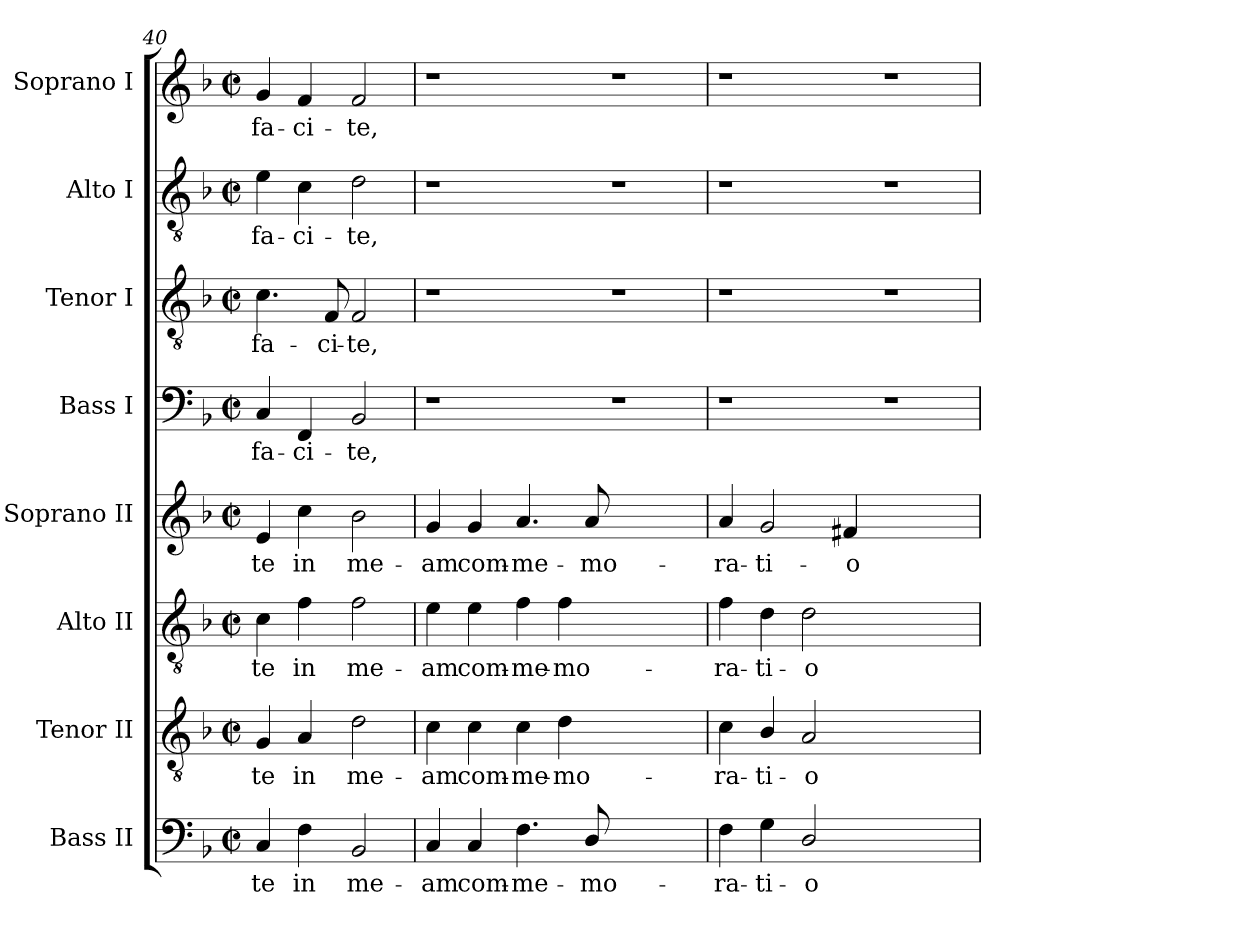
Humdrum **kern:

**kern	**text	**kern	**text	**kern	**text	**kern	**text	**kern	**text	**kern	**text	**kern	**text	**kern	**text
*part8	*part8	*part7	*part7	*part6	*part6	*part5	*part5	*part4	*part4	*part3	*part3	*part2	*part2	*part1	*part1
*staff8	*staff8	*staff7	*staff7	*staff6	*staff6	*staff5	*staff5	*staff4	*staff4	*staff3	*staff3	*staff2	*staff2	*staff1	*staff1
*I"Bass II	*	*I"Tenor II	*	*I"Alto II	*	*I"Soprano II	*	*I"Bass I	*	*I"Tenor I	*	*I"Alto I	*	*I"Soprano I	*
*I'B. II	*	*I'T. II	*	*I'A. II	*	*I'S. II	*	*I'B. I	*	*I'T. I	*	*I'A. I	*	*I'S. I	*
*clefF4	*	*clefGv2	*	*clefGv2	*	*clefG2	*	*clefF4	*	*clefGv2	*	*clefGv2	*	*clefG2	*
*	*	*ITrd7c12	*	*	*	*	*	*	*	*ITrd7c12	*	*	*	*	*
*k[b-]	*	*k[b-]	*	*k[b-]	*	*k[b-]	*	*k[b-]	*	*k[b-]	*	*k[b-]	*	*k[b-]	*
*F:	*	*F:	*	*F:	*	*F:	*	*F:	*	*F:	*	*F:	*	*F:	*
*M2/2	*	*M2/2	*	*M2/2	*	*M2/2	*	*M2/2	*	*M2/2	*	*M2/2	*	*M2/2	*
*met(c|)	*	*met(c|)	*	*met(c|)	*	*met(c|)	*	*met(c|)	*	*met(c|)	*	*met(c|)	*	*met(c|)	*
=40	=40	=40	=40	=40	=40	=40	=40	=40	=40	=40	=40	=40	=40	=40	=40
!	!LO:LY:b:color=#000000	!	!	!	!	!	!	!	!	!	!	!	!	!	!
!	!	!	!LO:LY:b:color=#000000	!	!	!	!	!	!	!	!	!	!	!	!
!	!	!	!	!	!LO:LY:b:color=#000000	!	!	!	!	!	!	!	!	!	!
!	!	!	!	!	!	!	!LO:LY:b:color=#000000	!	!	!	!	!	!	!	!
!	!	!	!	!	!	!	!	!	!LO:LY:b:color=#000000	!	!	!	!	!	!
!	!	!	!	!	!	!	!	!	!	!	!LO:LY:b:color=#000000	!	!	!	!
!	!	!	!	!	!	!	!	!	!	!	!	!	!LO:LY:b:color=#000000	!	!
!	!	!	!	!	!	!	!	!	!	!	!	!	!	!	!LO:LY:b:color=#000000
4Ci/	-te	4GGi/	-te	4ci\	-te	4ei/	-te	4Ci/	fa-	4.Ci\	fa-	4ei\	fa-	4gi/	fa-
!	!LO:LY:b:color=#000000	!	!	!	!	!	!	!	!	!	!	!	!	!	!
!	!	!	!LO:LY:b:color=#000000	!	!	!	!	!	!	!	!	!	!	!	!
!	!	!	!	!	!LO:LY:b:color=#000000	!	!	!	!	!	!	!	!	!	!
!	!	!	!	!	!	!	!LO:LY:b:color=#000000	!	!	!	!	!	!	!	!
!	!	!	!	!	!	!	!	!	!LO:LY:b:color=#000000	!	!	!	!	!	!
!	!	!	!	!	!	!	!	!	!	!	!	!	!LO:LY:b:color=#000000	!	!
!	!	!	!	!	!	!	!	!	!	!	!	!	!	!	!LO:LY:b:color=#000000
4Fi\	in	4AAi/	in	4fi\	in	4cci\	in	4FFi/	-ci-	.	.	4ci\	-ci-	4fi/	-ci-
!	!	!	!	!	!	!	!	!	!	!	!LO:LY:b:color=#000000	!	!	!	!
.	.	.	.	.	.	.	.	.	.	8FFi/	-ci-	.	.	.	.
!	!LO:LY:b:color=#000000	!	!	!	!	!	!	!	!	!	!	!	!	!	!
!	!	!	!LO:LY:b:color=#000000	!	!	!	!	!	!	!	!	!	!	!	!
!	!	!	!	!	!LO:LY:b:color=#000000	!	!	!	!	!	!	!	!	!	!
!	!	!	!	!	!	!	!LO:LY:b:color=#000000	!	!	!	!	!	!	!	!
!	!	!	!	!	!	!	!	!	!LO:LY:b:color=#000000	!	!	!	!	!	!
!	!	!	!	!	!	!	!	!	!	!	!LO:LY:b:color=#000000	!	!	!	!
!	!	!	!	!	!	!	!	!	!	!	!	!	!LO:LY:b:color=#000000	!	!
!	!	!	!	!	!	!	!	!	!	!	!	!	!	!	!LO:LY:b:color=#000000
2BB-i/	me-	2Di\	me-	2fi\	me-	2b-i\	me-	2BB-i/	-te,	2FFi/	-te,	2di\	-te,	2fi/	-te,
!!LO:PB:g=z
=41	=41	=41	=41	=41	=41	=41	=41	=41	=41	=41	=41	=41	=41	=41	=41
!	!LO:LY:b:color=#000000	!	!	!	!	!	!	!	!	!	!	!	!	!	!
!	!	!	!LO:LY:b:color=#000000	!	!	!	!	!	!	!	!	!	!	!	!
!	!	!	!	!	!LO:LY:b:color=#000000	!	!	!	!	!	!	!	!	!	!
!	!	!	!	!	!	!	!LO:LY:b:color=#000000	!	!	!	!	!	!	!	!
4Ci/	-am	4Ci\	-am	4ei\	-am	4gi/	-am	1r	.	1r	.	1r	.	1r	.
!	!LO:LY:b:color=#000000	!	!	!	!	!	!	!	!	!	!	!	!	!	!
!	!	!	!LO:LY:b:color=#000000	!	!	!	!	!	!	!	!	!	!	!	!
!	!	!	!	!	!LO:LY:b:color=#000000	!	!	!	!	!	!	!	!	!	!
!	!	!	!	!	!	!	!LO:LY:b:color=#000000	!	!	!	!	!	!	!	!
4Ci/	com-	4Ci\	com-	4ei\	com-	4gi/	com-	.	.	.	.	.	.	.	.
!	!LO:LY:b:color=#000000	!	!	!	!	!	!	!	!	!	!	!	!	!	!
!	!	!	!LO:LY:b:color=#000000	!	!	!	!	!	!	!	!	!	!	!	!
!	!	!	!	!	!LO:LY:b:color=#000000	!	!	!	!	!	!	!	!	!	!
!	!	!	!	!	!	!	!LO:LY:b:color=#000000	!	!	!	!	!	!	!	!
4.Fi\	-me-	4Ci\	-me-	4fi\	-me-	4.ai/	-me-	.	.	.	.	.	.	.	.
!	!	!	!LO:LY:b:color=#000000	!	!	!	!	!	!	!	!	!	!	!	!
!	!	!	!	!	!LO:LY:b:color=#000000	!	!	!	!	!	!	!	!	!	!
.	.	4Di\	-mo-	4fi\	-mo-	.	.	.	.	.	.	.	.	.	.
!	!LO:LY:b:color=#000000	!	!	!	!	!	!	!	!	!	!	!	!	!	!
!	!	!	!	!	!	!	!LO:LY:b:color=#000000	!	!	!	!	!	!	!	!
8Di/	-mo-	.	.	.	.	8ai/	-mo-	.	.	.	.	.	.	.	.
1ryy	.	1ryy	.	1ryy	.	1ryy	.	1r	.	1r	.	1r	.	1r	.
=42	=42	=42	=42	=42	=42	=42	=42	=42	=42	=42	=42	=42	=42	=42	=42
!	!LO:LY:b:color=#000000	!	!	!	!	!	!	!	!	!	!	!	!	!	!
!	!	!	!LO:LY:b:color=#000000	!	!	!	!	!	!	!	!	!	!	!	!
!	!	!	!	!	!LO:LY:b:color=#000000	!	!	!	!	!	!	!	!	!	!
!	!	!	!	!	!	!	!LO:LY:b:color=#000000	!	!	!	!	!	!	!	!
4Fi\	-ra-	4Ci\	-ra-	4fi\	-ra-	4ai/	-ra-	1r	.	1r	.	1r	.	1r	.
!	!LO:LY:b:color=#000000	!	!	!	!	!	!	!	!	!	!	!	!	!	!
!	!	!	!LO:LY:b:color=#000000	!	!	!	!	!	!	!	!	!	!	!	!
!	!	!	!	!	!LO:LY:b:color=#000000	!	!	!	!	!	!	!	!	!	!
!	!	!	!	!	!	!	!LO:LY:b:color=#000000	!	!	!	!	!	!	!	!
4Gi\	-ti-	4BB-i/	-ti-	4di\	-ti-	2gi/	-ti-	.	.	.	.	.	.	.	.
!	!LO:LY:b:color=#000000	!	!	!	!	!	!	!	!	!	!	!	!	!	!
!	!	!	!LO:LY:b:color=#000000	!	!	!	!	!	!	!	!	!	!	!	!
!	!	!	!	!	!LO:LY:b:color=#000000	!	!	!	!	!	!	!	!	!	!
2Di/	-o-	2AAi/	-o-	2di\	-o-	.	.	.	.	.	.	.	.	.	.
!	!	!	!	!	!	!	!LO:LY:b:color=#000000	!	!	!	!	!	!	!	!
.	.	.	.	.	.	4f#Xi/	-o-	.	.	.	.	.	.	.	.
1ryy	.	1ryy	.	1ryy	.	1ryy	.	1r	.	1r	.	1r	.	1r	.
=	=	=	=	=	=	=	=	=	=	=	=	=	=	=	=
*-	*-	*-	*-	*-	*-	*-	*-	*-	*-	*-	*-	*-	*-	*-	*-
